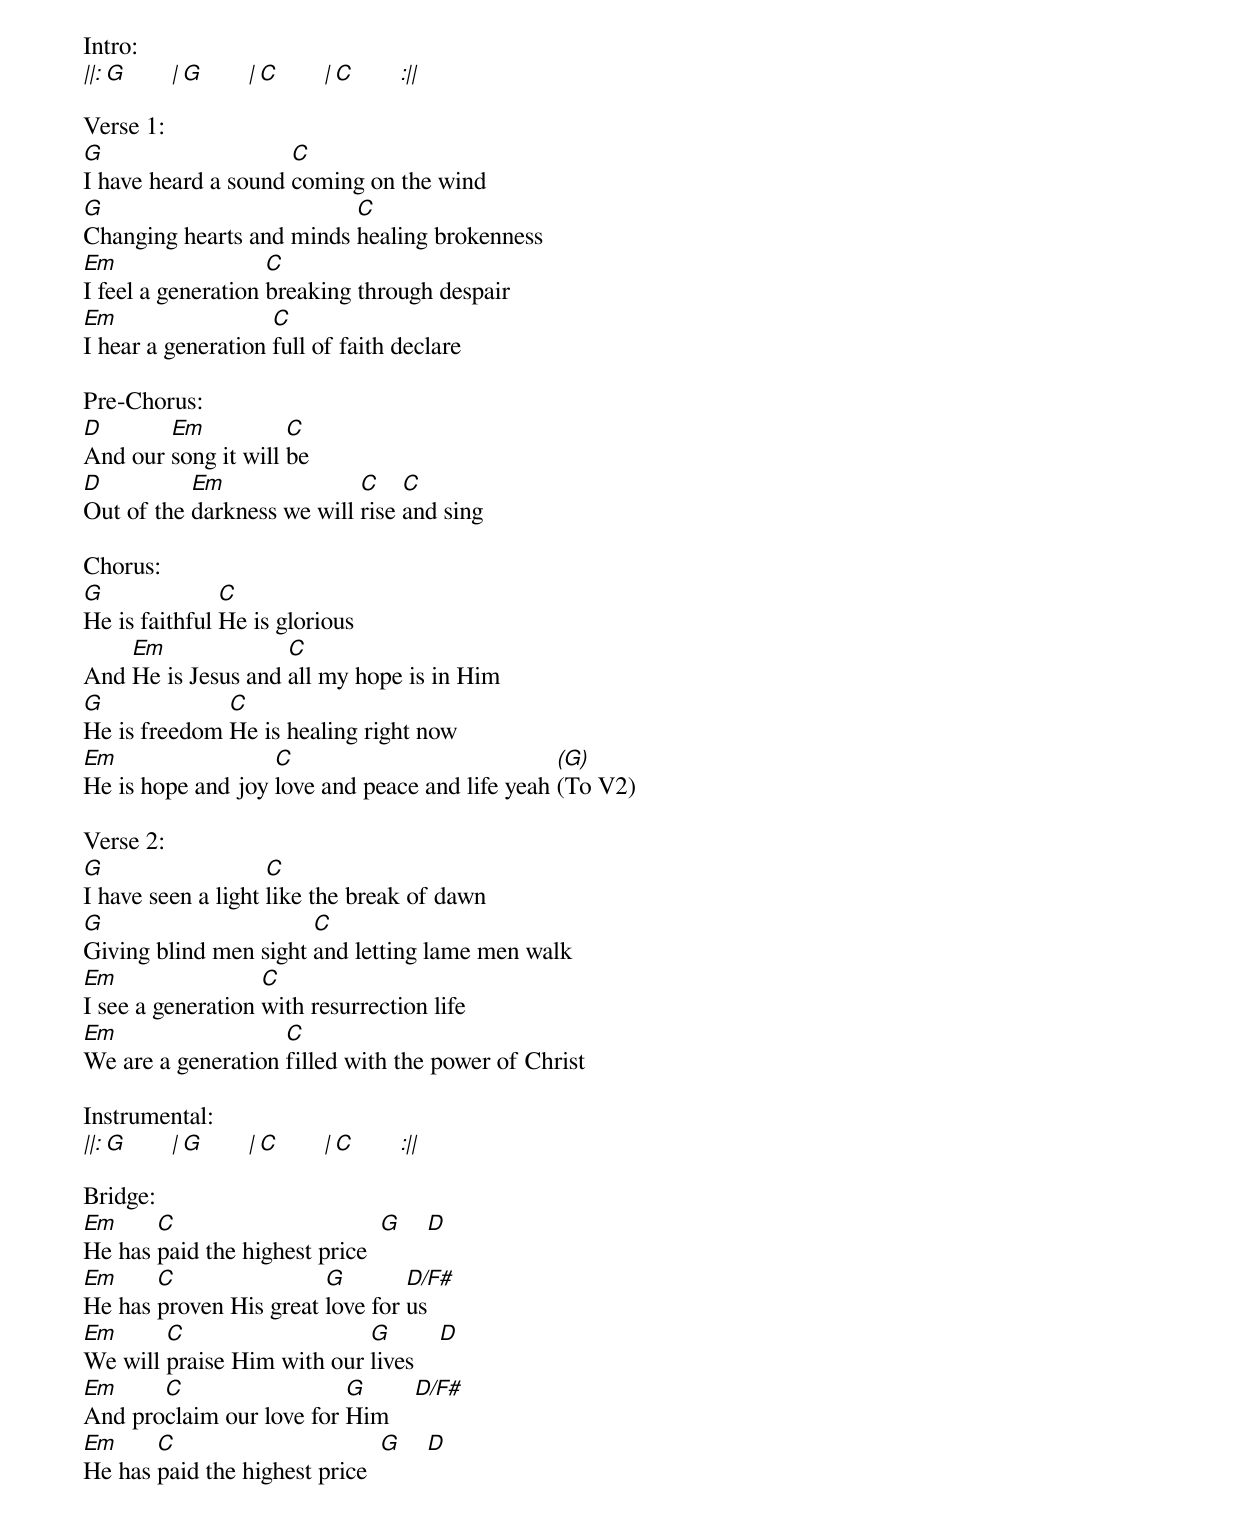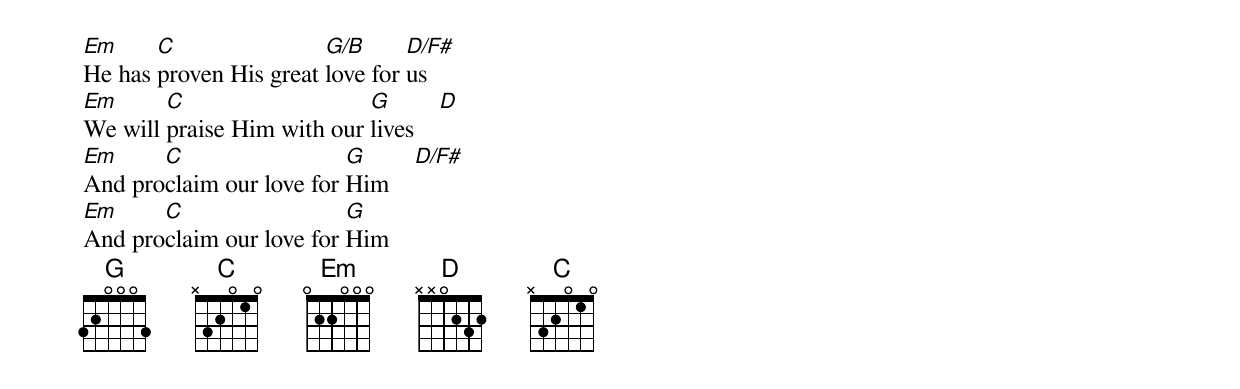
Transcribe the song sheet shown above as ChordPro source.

Intro:
[||:][G]       [|][G]       [|][C]       [|][C]       [:||]

Verse 1:
[G]I have heard a sound [C]coming on the wind
[G]Changing hearts and minds [C]healing brokenness
[Em]I feel a generation [C]breaking through despair
[Em]I hear a generation [C]full of faith declare

Pre-Chorus:
[D]And our [Em]song it will [C]be
[D]Out of the [Em]darkness we will [C]rise [Cmaj]and sing

Chorus:
[G]He is faithful [C]He is glorious
And [Em]He is Jesus and [C]all my hope is in Him
[G]He is freedom [C]He is healing right now
[Em]He is hope and joy [C]love and peace and life yeah [(G)](To V2)

Verse 2:
[G]I have seen a light [C]like the break of dawn
[G]Giving blind men sight [C]and letting lame men walk
[Em]I see a generation [C]with resurrection life
[Em]We are a generation [C]filled with the power of Christ

Instrumental:
[||:][G]       [|][G]       [|][C]       [|][C]       [:||]

Bridge:
[Em]He has [C]paid the highest price  [G]    [D]
[Em]He has [C]proven His great [G]love for [D/F#]us
[Em]We will [C]praise Him with our [G]lives    [D]
[Em]And pro[C]claim our love for [G]Him    [D/F#]
[Em]He has [C]paid the highest price  [G]    [D]
[Em]He has [C]proven His great [G/B]love for [D/F#]us
[Em]We will [C]praise Him with our [G]lives    [D]
[Em]And pro[C]claim our love for [G]Him    [D/F#]
[Em]And pro[C]claim our love for [G]Him
